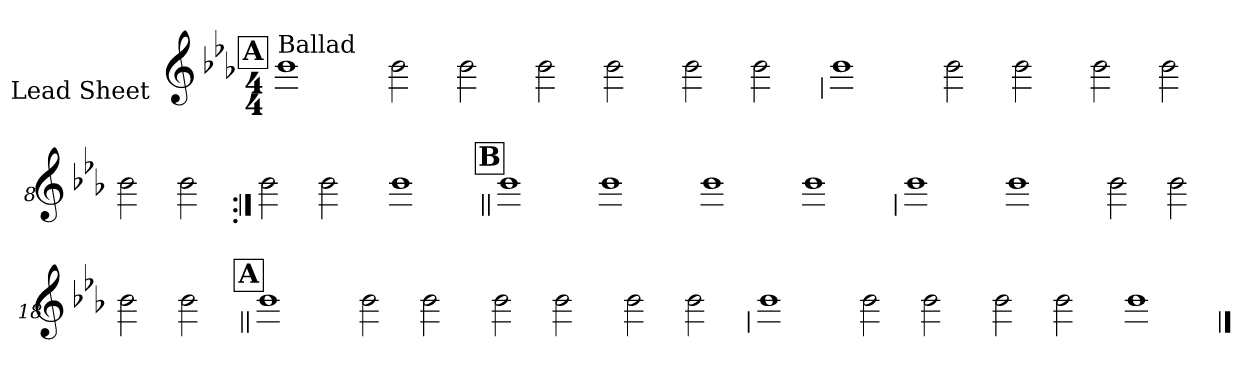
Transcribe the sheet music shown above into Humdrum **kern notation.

**kern
*part1
*staff1
*I"Lead Sheet
*stria0
*clefG2
*k[b-e-a-]
*E-:
*M4/4
!!LO:REH:place=s1:a:t=A
=1||
!LO:TX:a:t=Ballad
1b-
=2-
2b-
2b-
=3-
2b-
2b-
=4-
2b-
2b-
!!LO:LB:g=z
=5
1b-
=6-
2b-
2b-
=7-
2b-
2b-
=8-
2b-
2b-
!!LO:LB:g=z
=9:|!
2b-
2b-
=10-
1b-
!!LO:LB:g=z
!!LO:REH:place=s1:a:t=B
=11||
1b-
=12-
1b-
=13-
1b-
=14-
1b-
!!LO:LB:g=z
=15
1b-
=16-
1b-
=17-
2b-
2b-
=18-
2b-
2b-
!!LO:LB:g=z
!!LO:REH:place=s1:a:t=A
=19||
1b-
=20-
2b-
2b-
=21-
2b-
2b-
=22-
2b-
2b-
!!LO:LB:g=z
=23
1b-
=24-
2b-
2b-
=25-
2b-
2b-
=26-
1b-
==
*-
